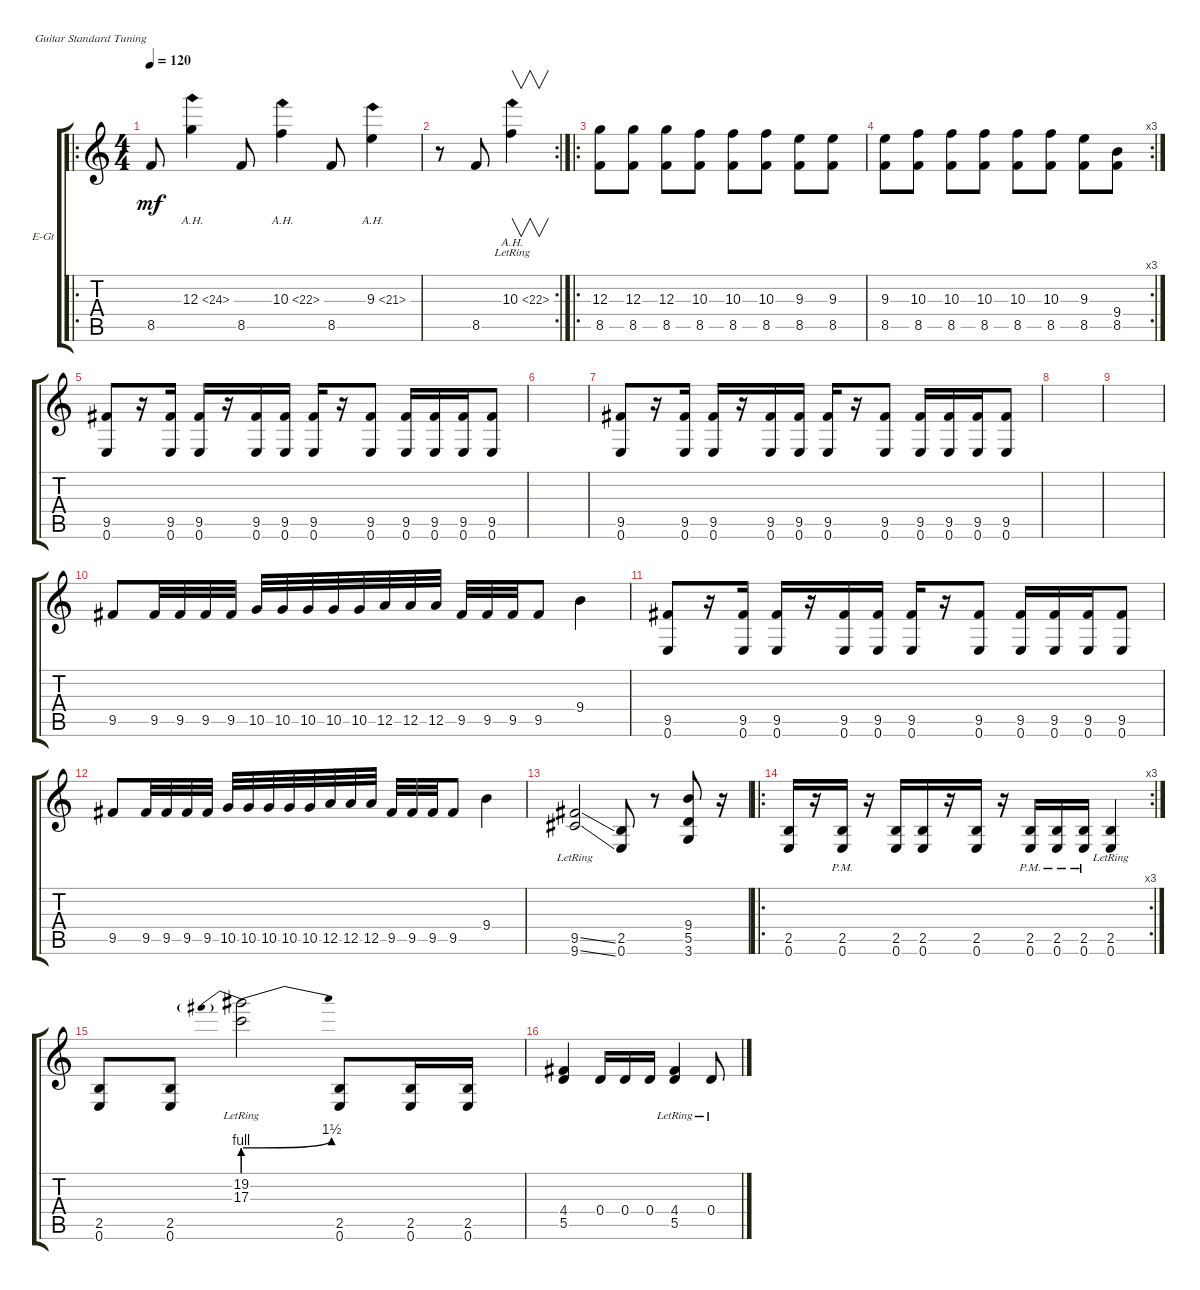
\defaultSystemsLayout 4
\bracketExtendMode groupsimilarinstruments
\firstSystemTrackNameOrientation horizontal
\otherSystemsTrackNameOrientation horizontal
\track ("Electric Guitar" "E-Gt") {instrument overdrivenguitar}
\staff {score tabs}
\tuning (E4 B3 G3 D3 A2 E2)
\ro
\ts (4 4)
\tempo 120
\clef g2
\scale
0.487395
\ks c
8.5.8{dy mf instrument overdrivenguitar} 12.3{ah 12}.4 8.5.8 10.3{ah 12}.4 8.5.8 9.3{ah 12}.4 |
\rc 2
\scale
0.256303 r.8 8.5.8 10.3{ah 12 lr}.4{v} |
\ro
\scale
0.256303 (8.5 12.3).8 (8.5 12.3).8 (8.5 12.3).8 (8.5 10.3).8 (8.5 10.3).8 (8.5 10.3).8 (8.5 9.3).8 (8.5 9.3).8 |
\rc 3
(8.5 9.3).8 (8.5 10.3).8 (8.5 10.3).8 (8.5 10.3).8 (8.5 10.3).8 (8.5 10.3).8 (8.5 9.3).8 (8.5 9.4).8 |
(0.6 9.5).8 r.16 (0.6 9.5).16 (0.6 9.5).16 r.16 (0.6 9.5).16 (0.6 9.5).16 (0.6 9.5).16 r.16 (0.6 9.5).8 (0.6 9.5).16 (0.6 9.5).16 (0.6 9.5).16 (0.6 9.5).8 |
|
(0.6 9.5).8 r.16 (0.6 9.5).16 (0.6 9.5).16 r.16 (0.6 9.5).16 (0.6 9.5).16 (0.6 9.5).16 r.16 (0.6 9.5).8 (0.6 9.5).16 (0.6 9.5).16 (0.6 9.5).16 (0.6 9.5).8 |
|
|
9.5.8 9.5.32 9.5.32 9.5.32 9.5.32 10.5.32 10.5.32 10.5.32 10.5.32 10.5.32 12.5.32 12.5.32 12.5.32 9.5.32 9.5.32 9.5.32 9.5.8 9.4.4 |
(0.6 9.5).8 r.16 (0.6 9.5).16 (0.6 9.5).16 r.16 (0.6 9.5).16 (0.6 9.5).16 (0.6 9.5).16 r.16 (0.6 9.5).8 (0.6 9.5).16 (0.6 9.5).16 (0.6 9.5).16 (0.6 9.5).8 |
9.5.8 9.5.32 9.5.32 9.5.32 9.5.32 10.5.32 10.5.32 10.5.32 10.5.32 10.5.32 12.5.32 12.5.32 12.5.32 9.5.32 9.5.32 9.5.32 9.5.8 9.4.4 |
(9.6{ss lr} 9.5{ss lr}).2 (0.6 2.5).8 r.8 (3.6 5.5 9.4).8 r.16 |
\ro
\rc 3
(0.6 2.5).16 r.16 (0.6{pm} 2.5{pm}).16 r.16 (0.6 2.5).16 (0.6 2.5).16 r.16 (0.6 2.5).16 r.16 (0.6{pm} 2.5{pm}).16 (0.6{pm} 2.5{pm}).16 (0.6{pm} 2.5{pm}).16 (0.6{lr} 2.5{lr}).4 |
(0.6 2.5).8 (0.6 2.5).8 (17.3{lr} 19.2{be (prebendbend 0 4 15 6) lr}).2 (0.6 2.5).8 (0.6 2.5).16 (0.6 2.5).16 |
(5.5 4.4).4 0.4.16 0.4.16 0.4.16 (5.5{lr} 4.4{lr}).4 0.4{lr}.8
